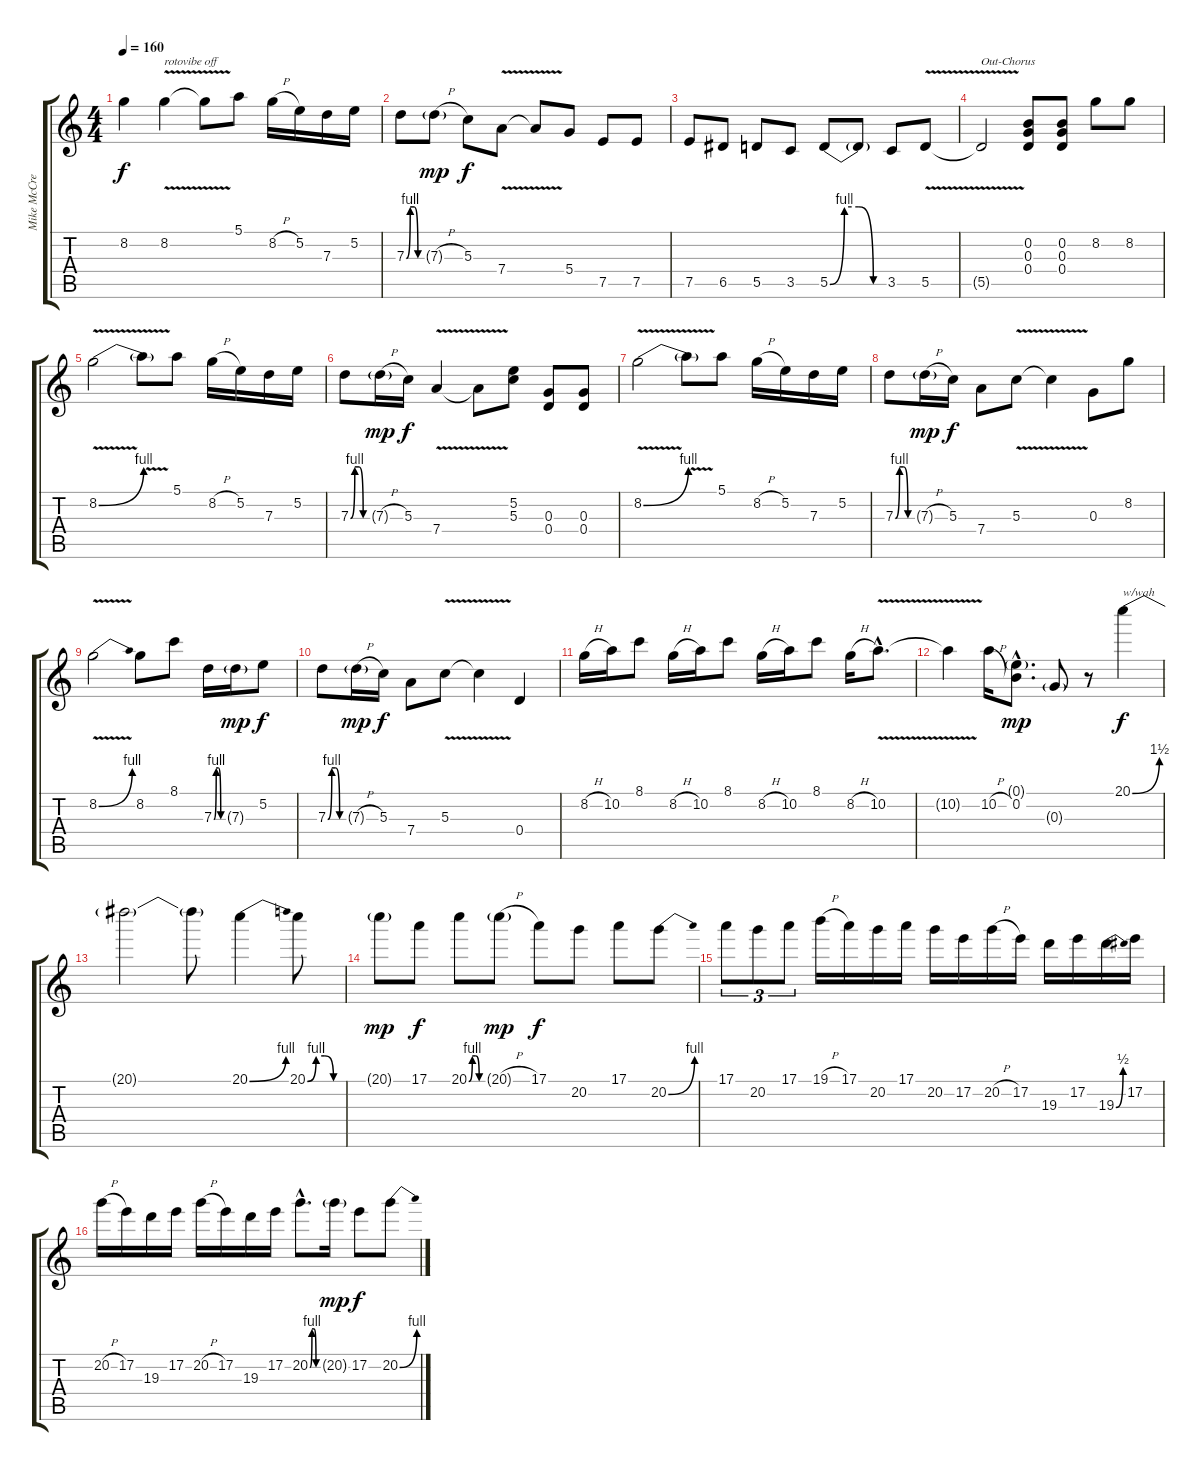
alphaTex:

\track ("Mike McCready" "Mike McCre") {instrument distortionguitar}
\staff {score tabs}
\tuning (E4 B3 G3 D3 A2 E2) {hide}
\ts (4 4)
\tempo 160
\clef g2
\ks c
8.2.4{dy f} 8.2{v}.4{txt "rotovibe off"} 8.2{v t}.8 5.1.8 8.2{h}.16 5.2.16 7.3.16 5.2.16 |
7.3{be (custom 0 0 15 4 30 4 45 0 60 0)}.8 7.3{h g}.8{dy mp} 5.3.8{dy f} 7.4{v}.8 7.4{v t}.8 5.4.8 7.5.8 7.5.8 |
7.5.8 6.5.8 5.5.8 3.5.8 5.5{be (custom 0 0 15 4 30 4 45 0 60 0)}.8 5.5{t}.8 3.5.8 5.5{v}.8 |
5.5{v t}.2{txt "Out-Chorus"} (0.2 0.3 0.4).8 (0.2 0.3 0.4).8 8.2.8 8.2.8 |
8.2{be (bend 0 0 60 4) v}.2 8.2{v t}.8 5.1.8 8.2{h}.16 5.2.16 7.3.16 5.2.16 |
7.3{be (custom 0 0 15 4 30 4 45 0 60 0)}.8 7.3{h g}.16{dy mp} 5.3.16{dy f} 7.4{v}.4 7.4{v t}.8 (5.2 5.3).8 (0.3 0.4).8 (0.3 0.4).8 |
8.2{be (bend 0 0 60 4) v}.2 8.2{v t}.8 5.1.8 8.2{h}.16 5.2.16 7.3.16 5.2.16 |
7.3{be (custom 0 0 15 4 30 4 45 0 60 0)}.8 7.3{h g}.16{dy mp} 5.3.16{dy f} 7.4.8 5.3{v}.8 5.3{v t}.4 0.3.8 8.2.8 |
8.2{be (bend 0 0 60 4) v}.2 8.2.8 8.1.8 7.3{be (custom 0 0 15 4 30 4 45 0 60 0)}.16 7.3{g}.16{dy mp} 5.2.8{dy f} |
7.3{be (custom 0 0 15 4 30 4 45 0 60 0)}.8 7.3{h g}.16{dy mp} 5.3.16{dy f} 7.4.8 5.3{v}.8 5.3{v t}.4 0.4.4 |
8.2{h}.16 10.2.16 8.1.8 8.2{h}.16 10.2.16 8.1.8 8.2{h}.16 10.2.16 8.1.8 8.2{h}.16 10.2{v hac}.8{d} |
10.2{v t}.4 10.2{h}.16 (0.1{g hac} 0.2{hac}).8{d dy mp} 0.3{g}.8 r.8 20.1{be (bend 0 0 60 6)}.4{txt "w/wah" dy f} |
20.1{t}.2 20.1{t}.8 20.1{be (bend 0 0 60 4)}.4 20.1{be (custom 0 0 15 4 30 4 45 0 60 0)}.8 |
20.1{g}.8{dy mp} 17.1.8{dy f} 20.1{be (custom 0 0 15 4 30 4 45 0 60 0)}.8 20.1{h g}.8{dy mp} 17.1.8{dy f} 20.2.8 17.1.8 20.2{be (bend 0 0 60 4)}.8 |
17.1.8{tu (3 2)} 20.2.8{tu (3 2)} 17.1.8{tu (3 2)} 19.1{h}.16 17.1.16 20.2.16 17.1.16 20.2.16 17.2.16 20.2{h}.16 17.2.16 19.3.16 17.2.16 19.3{be (bend 0 0 60 2)}.16 17.2.16 |
20.2{h}.16 17.2.16 19.3.16 17.2.16 20.2{h}.16 17.2.16 19.3.16 17.2.16 20.2{be (custom 0 0 15 4 30 4 45 0 60 0) hac}.8{d} 20.2{g}.16{dy mp} 17.2.8{dy f} 20.2{be (bend 0 0 60 4)}.8
